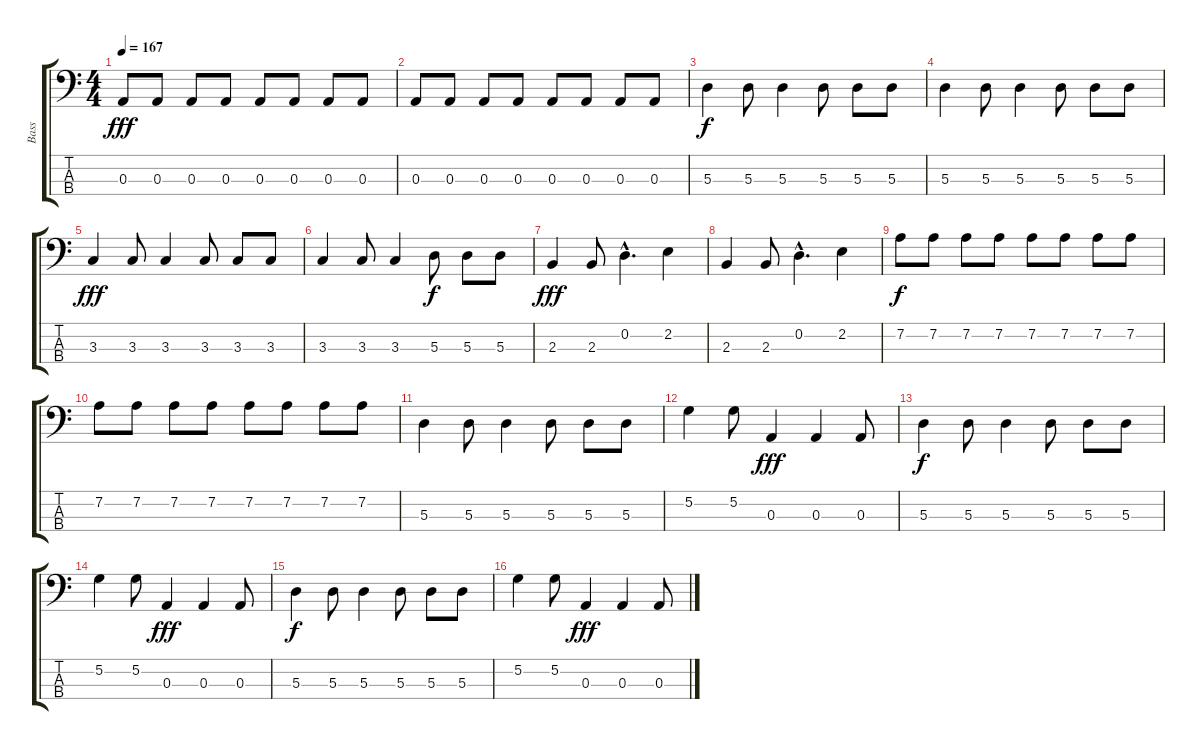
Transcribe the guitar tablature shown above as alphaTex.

\track ("Bass" "Bass") {instrument electricbasspick}
\staff {score tabs}
\tuning (G2 D2 A1 E1) {hide}
\ts (4 4)
\tempo 167
\clef f4
\ks c
0.3.8{dy fff} 0.3.8 0.3.8 0.3.8 0.3.8 0.3.8 0.3.8 0.3.8 |
0.3.8 0.3.8 0.3.8 0.3.8 0.3.8 0.3.8 0.3.8 0.3.8 |
5.3.4{dy f} 5.3.8 5.3.4 5.3.8 5.3.8 5.3.8 |
5.3.4 5.3.8 5.3.4 5.3.8 5.3.8 5.3.8 |
3.3.4{dy fff} 3.3.8 3.3.4 3.3.8 3.3.8 3.3.8 |
3.3.4 3.3.8 3.3.4 5.3.8{dy f} 5.3.8 5.3.8 |
2.3.4{dy fff} 2.3.8 0.2{hac}.4{d} 2.2.4 |
2.3.4 2.3.8 0.2{hac}.4{d} 2.2.4 |
7.2.8{dy f} 7.2.8 7.2.8 7.2.8 7.2.8 7.2.8 7.2.8 7.2.8 |
7.2.8 7.2.8 7.2.8 7.2.8 7.2.8 7.2.8 7.2.8 7.2.8 |
5.3.4 5.3.8 5.3.4 5.3.8 5.3.8 5.3.8 |
5.2.4 5.2.8 0.3.4{dy fff} 0.3.4 0.3.8 |
5.3.4{dy f} 5.3.8 5.3.4 5.3.8 5.3.8 5.3.8 |
5.2.4 5.2.8 0.3.4{dy fff} 0.3.4 0.3.8 |
5.3.4{dy f} 5.3.8 5.3.4 5.3.8 5.3.8 5.3.8 |
5.2.4 5.2.8 0.3.4{dy fff} 0.3.4 0.3.8
